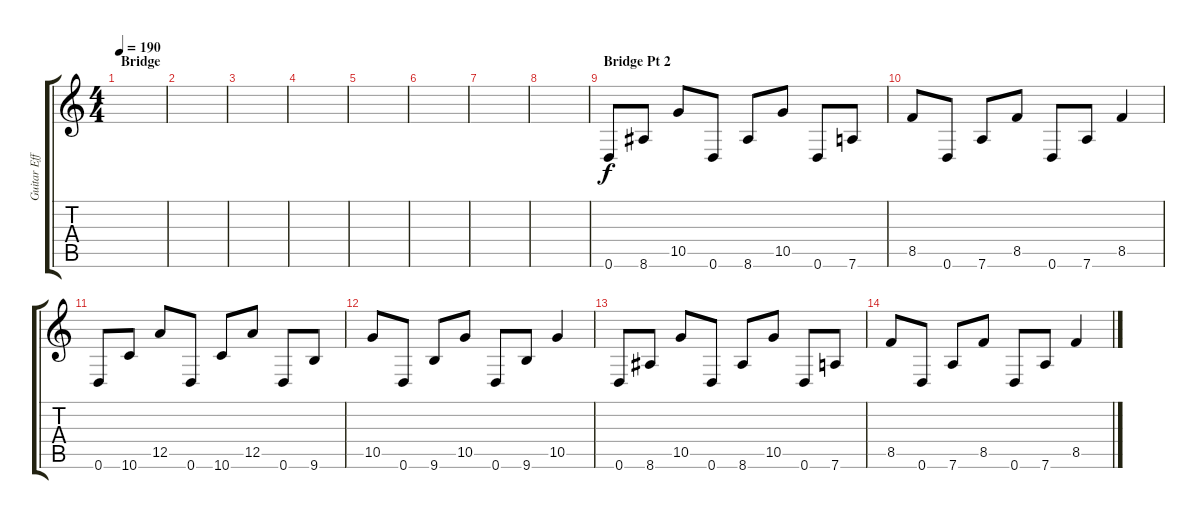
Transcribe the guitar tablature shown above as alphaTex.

\track ("Guitar Effects" "Guitar Eff") {instrument distortionguitar}
\staff {score tabs}
\tuning (E4 B3 G3 D3 A2 D2) {hide}
\ts (4 4)
\section ("" "Bridge")
\tempo 190
\clef g2
\ks c
|
|
|
|
|
|
|
|
\section ("" "Bridge Pt 2")
0.6.8 8.6.8 10.5.8 0.6.8 8.6.8 10.5.8 0.6.8 7.6.8 |
8.5.8 0.6.8 7.6.8 8.5.8 0.6.8 7.6.8 8.5.4 |
0.6.8 10.6.8 12.5.8 0.6.8 10.6.8 12.5.8 0.6.8 9.6.8 |
10.5.8 0.6.8 9.6.8 10.5.8 0.6.8 9.6.8 10.5.4 |
0.6.8 8.6.8 10.5.8 0.6.8 8.6.8 10.5.8 0.6.8 7.6.8 |
8.5.8 0.6.8 7.6.8 8.5.8 0.6.8 7.6.8 8.5.4
